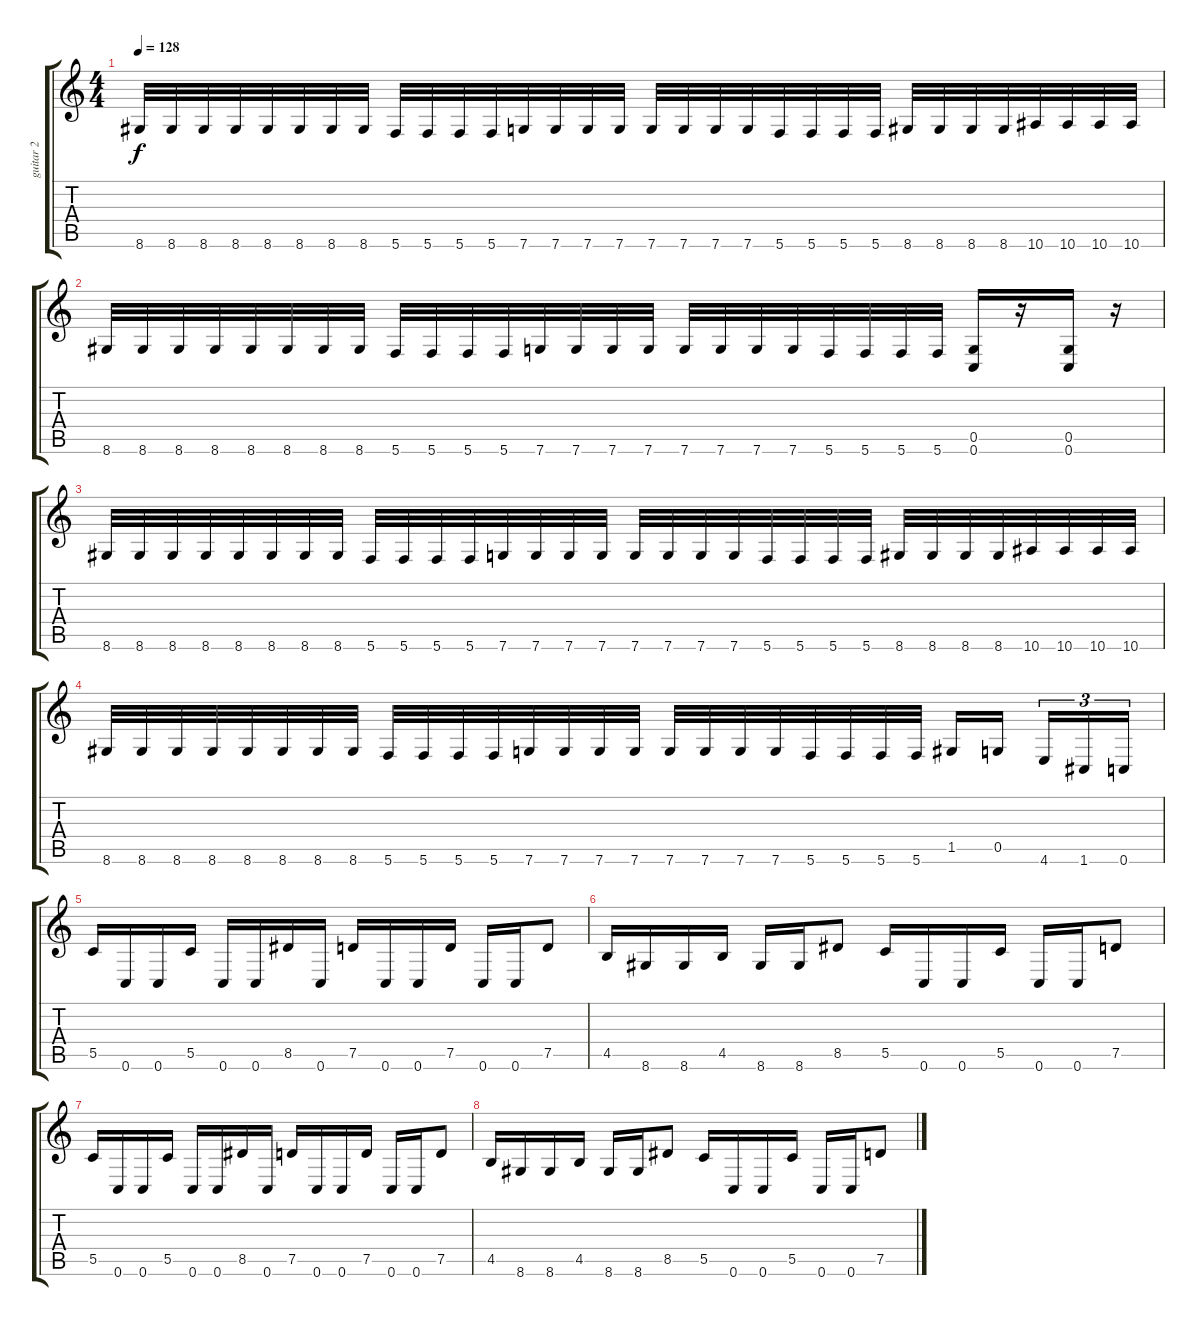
\track ("guitar 2" "guitar 2") {instrument overdrivenguitar}
\staff {score tabs}
\tuning (D4 A3 F3 C3 G2 C2) {hide}
\ts (4 4)
\tempo 128
\clef g2
\ks c
8.6.32{dy f} 8.6.32 8.6.32 8.6.32 8.6.32 8.6.32 8.6.32 8.6.32 5.6.32 5.6.32 5.6.32 5.6.32 7.6.32 7.6.32 7.6.32 7.6.32 7.6.32 7.6.32 7.6.32 7.6.32 5.6.32 5.6.32 5.6.32 5.6.32 8.6.32 8.6.32 8.6.32 8.6.32 10.6.32 10.6.32 10.6.32 10.6.32 |
8.6.32 8.6.32 8.6.32 8.6.32 8.6.32 8.6.32 8.6.32 8.6.32 5.6.32 5.6.32 5.6.32 5.6.32 7.6.32 7.6.32 7.6.32 7.6.32 7.6.32 7.6.32 7.6.32 7.6.32 5.6.32 5.6.32 5.6.32 5.6.32 (0.5 0.6).16 r.16 (0.5 0.6).16 r.16 |
8.6.32 8.6.32 8.6.32 8.6.32 8.6.32 8.6.32 8.6.32 8.6.32 5.6.32 5.6.32 5.6.32 5.6.32 7.6.32 7.6.32 7.6.32 7.6.32 7.6.32 7.6.32 7.6.32 7.6.32 5.6.32 5.6.32 5.6.32 5.6.32 8.6.32 8.6.32 8.6.32 8.6.32 10.6.32 10.6.32 10.6.32 10.6.32 |
8.6.32 8.6.32 8.6.32 8.6.32 8.6.32 8.6.32 8.6.32 8.6.32 5.6.32 5.6.32 5.6.32 5.6.32 7.6.32 7.6.32 7.6.32 7.6.32 7.6.32 7.6.32 7.6.32 7.6.32 5.6.32 5.6.32 5.6.32 5.6.32 1.5.16 0.5.16 4.6.16{tu (3 2)} 1.6.16{tu (3 2)} 0.6.16{tu (3 2)} |
5.5.16 0.6.16 0.6.16 5.5.16 0.6.16 0.6.16 8.5.16 0.6.16 7.5.16 0.6.16 0.6.16 7.5.16 0.6.16 0.6.16 7.5.8 |
4.5.16 8.6.16 8.6.16 4.5.16 8.6.16 8.6.16 8.5.8 5.5.16 0.6.16 0.6.16 5.5.16 0.6.16 0.6.16 7.5.8 |
5.5.16 0.6.16 0.6.16 5.5.16 0.6.16 0.6.16 8.5.16 0.6.16 7.5.16 0.6.16 0.6.16 7.5.16 0.6.16 0.6.16 7.5.8 |
4.5.16 8.6.16 8.6.16 4.5.16 8.6.16 8.6.16 8.5.8 5.5.16 0.6.16 0.6.16 5.5.16 0.6.16 0.6.16 7.5.8
